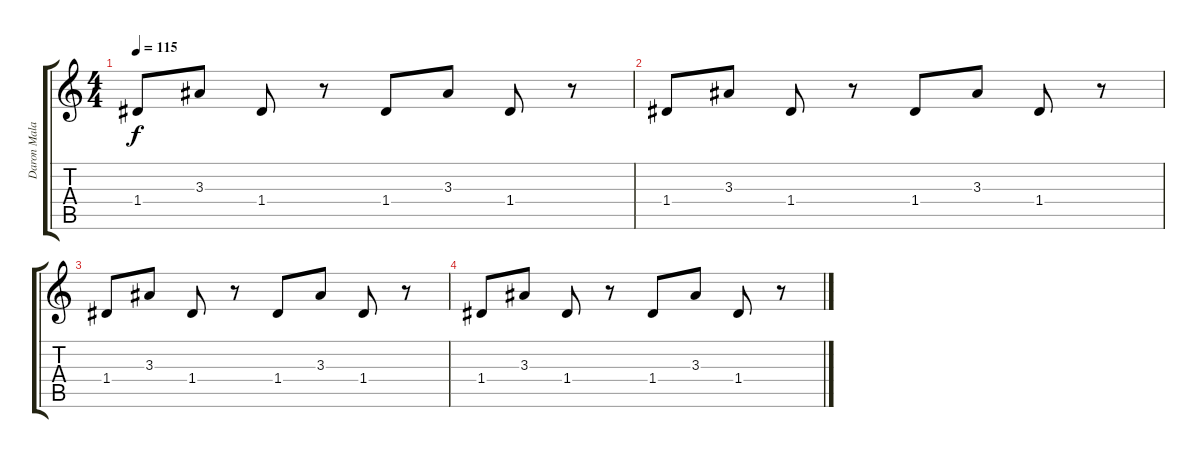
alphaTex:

\track ("Daron Malakian" "Daron Mala") {instrument distortionguitar}
\staff {score tabs}
\tuning (E4 B3 G3 D3 A2 E2) {hide}
\ts (4 4)
\tempo 115
\clef g2
\ks c
1.4.8{dy f} 3.3.8 1.4.8 r.8 1.4.8 3.3.8 1.4.8 r.8 |
1.4.8 3.3.8 1.4.8 r.8 1.4.8 3.3.8 1.4.8 r.8 |
1.4.8 3.3.8 1.4.8 r.8 1.4.8 3.3.8 1.4.8 r.8 |
1.4.8 3.3.8 1.4.8 r.8 1.4.8 3.3.8 1.4.8 r.8
